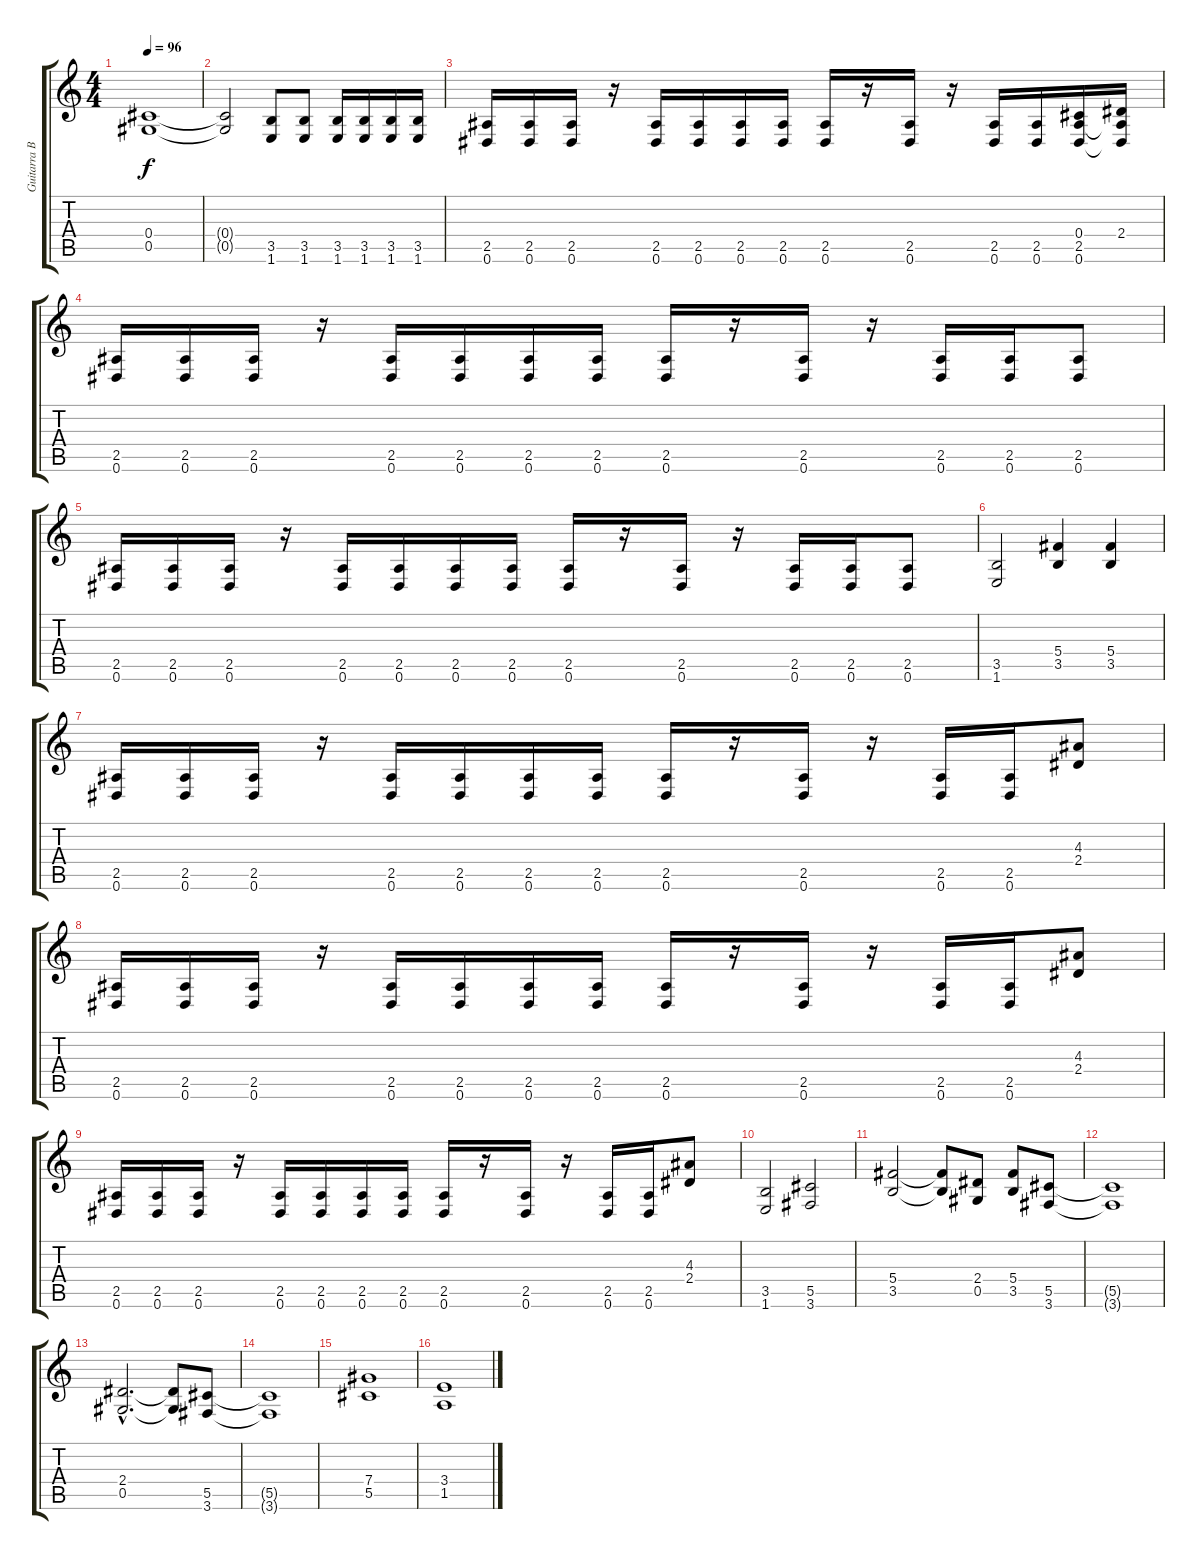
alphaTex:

\track ("Guitarra Base" "Guitarra B") {instrument overdrivenguitar}
\staff {score tabs}
\tuning (Eb4 Bb3 Gb3 Db3 Ab2 Eb2) {hide}
\ts (4 4)
\tempo 96
\clef g2
\ks c
(0.4 0.5).1{dy f} |
(0.4{t} 0.5{t}).2 (3.5 1.6).8 (3.5 1.6).8 (3.5 1.6).16 (3.5 1.6).16 (3.5 1.6).16 (3.5 1.6).16 |
(2.5 0.6).16 (2.5 0.6).16 (2.5 0.6).16 r.16 (2.5 0.6).16 (2.5 0.6).16 (2.5 0.6).16 (2.5 0.6).16 (2.5 0.6).16 r.16 (2.5 0.6).16 r.16 (2.5 0.6).16 (2.5 0.6).16 (0.4 2.5 0.6).16 (2.4 2.5{t} 0.6{t}).16 |
(2.5 0.6).16 (2.5 0.6).16 (2.5 0.6).16 r.16 (2.5 0.6).16 (2.5 0.6).16 (2.5 0.6).16 (2.5 0.6).16 (2.5 0.6).16 r.16 (2.5 0.6).16 r.16 (2.5 0.6).16 (2.5 0.6).16 (2.5 0.6).8 |
(2.5 0.6).16 (2.5 0.6).16 (2.5 0.6).16 r.16 (2.5 0.6).16 (2.5 0.6).16 (2.5 0.6).16 (2.5 0.6).16 (2.5 0.6).16 r.16 (2.5 0.6).16 r.16 (2.5 0.6).16 (2.5 0.6).16 (2.5 0.6).8 |
(3.5 1.6).2 (5.4 3.5).4 (5.4 3.5).4 |
(2.5 0.6).16 (2.5 0.6).16 (2.5 0.6).16 r.16 (2.5 0.6).16 (2.5 0.6).16 (2.5 0.6).16 (2.5 0.6).16 (2.5 0.6).16 r.16 (2.5 0.6).16 r.16 (2.5 0.6).16 (2.5 0.6).16 (4.3 2.4).8 |
(2.5 0.6).16 (2.5 0.6).16 (2.5 0.6).16 r.16 (2.5 0.6).16 (2.5 0.6).16 (2.5 0.6).16 (2.5 0.6).16 (2.5 0.6).16 r.16 (2.5 0.6).16 r.16 (2.5 0.6).16 (2.5 0.6).16 (4.3 2.4).8 |
(2.5 0.6).16 (2.5 0.6).16 (2.5 0.6).16 r.16 (2.5 0.6).16 (2.5 0.6).16 (2.5 0.6).16 (2.5 0.6).16 (2.5 0.6).16 r.16 (2.5 0.6).16 r.16 (2.5 0.6).16 (2.5 0.6).16 (4.3 2.4).8 |
(3.5 1.6).2 (5.5 3.6).2 |
(5.4 3.5).2 (5.4{t} 3.5{t}).8 (2.4 0.5).8 (5.4 3.5).8 (5.5 3.6).8 |
(5.5{t} 3.6{t}).1 |
(2.4{hac} 0.5{hac}).2{d} (2.4{t} 0.5{t}).8 (5.5 3.6).8 |
(5.5{t} 3.6{t}).1 |
(7.4 5.5).1 |
(3.4 1.5).1
